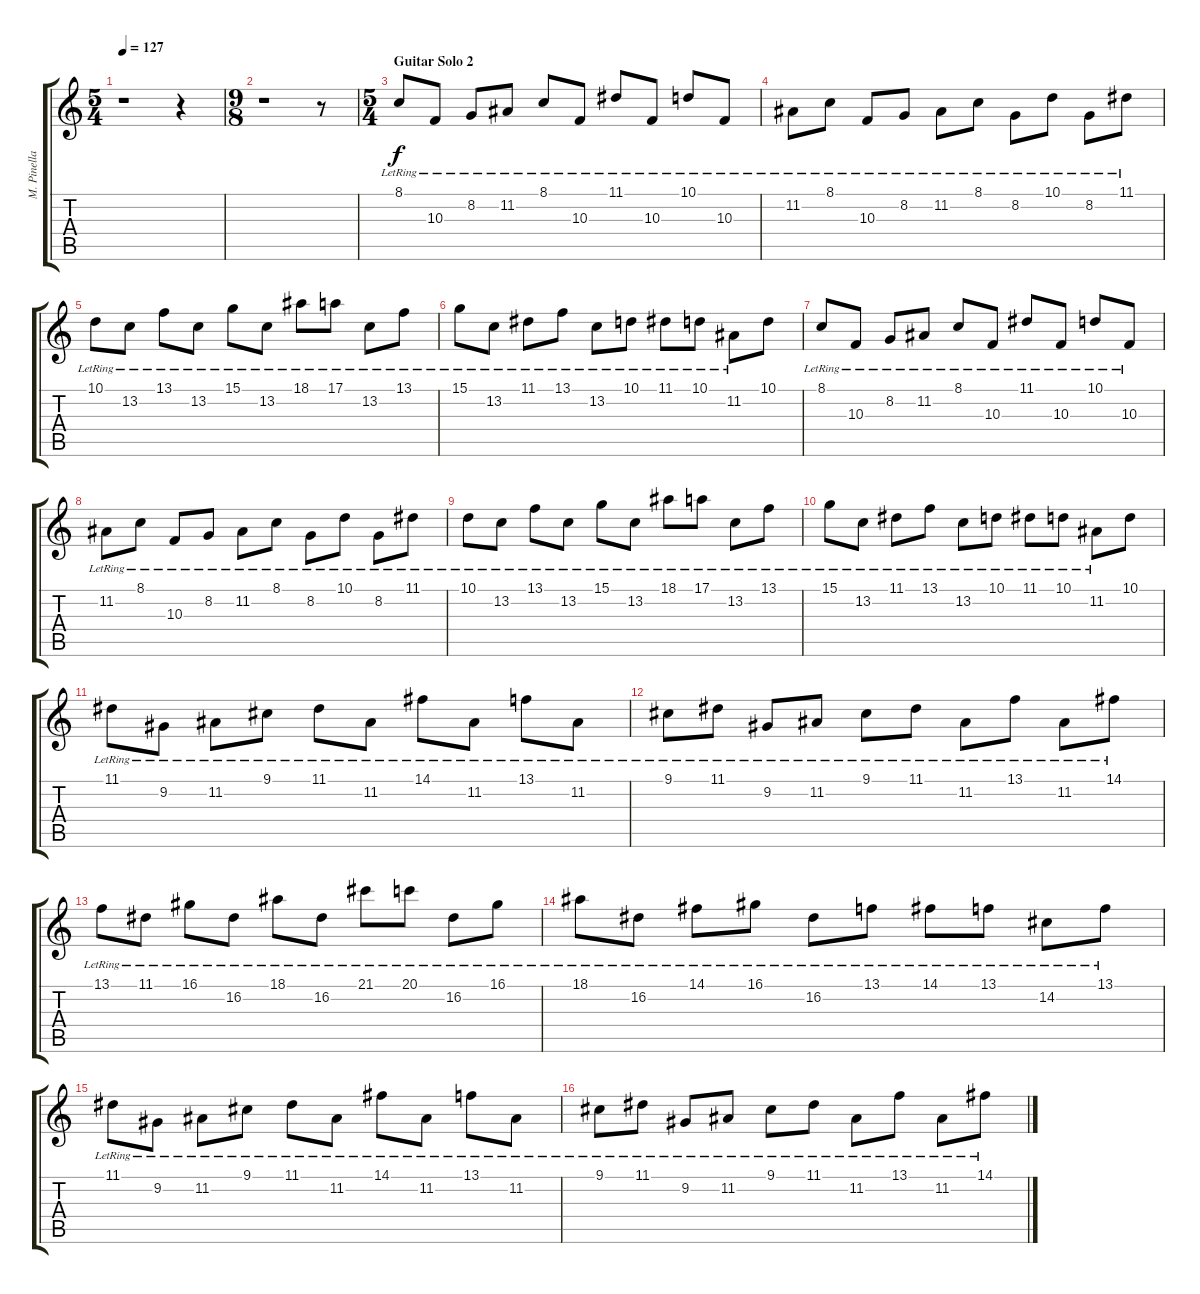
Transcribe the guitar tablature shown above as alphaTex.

\track ("M. Pinella [New Age Pad]" "M. Pinella") {instrument pad1newage}
\staff {score tabs}
\tuning (E4 B3 G3 D3 A2 E2) {hide}
\ts (5 4)
\tempo 127
\clef g2
\ks c
r.1{dy f} r.4 |
\ts (9 8)
r.1 r.8 |
\ts (5 4)
\section ("" "Guitar Solo 2")
8.1{lr}.8 10.3{lr}.8 8.2{lr}.8 11.2{lr}.8 8.1{lr}.8 10.3{lr}.8 11.1{lr}.8 10.3{lr}.8 10.1{lr}.8 10.3{lr}.8 |
11.2{lr}.8 8.1{lr}.8 10.3{lr}.8 8.2{lr}.8 11.2{lr}.8 8.1{lr}.8 8.2{lr}.8 10.1{lr}.8 8.2{lr}.8 11.1{lr}.8 |
10.1{lr}.8 13.2{lr}.8 13.1{lr}.8 13.2{lr}.8 15.1{lr}.8 13.2{lr}.8 18.1{lr}.8 17.1{lr}.8 13.2{lr}.8 13.1{lr}.8 |
15.1{lr}.8 13.2{lr}.8 11.1{lr}.8 13.1{lr}.8 13.2{lr}.8 10.1{lr}.8 11.1{lr}.8 10.1{lr}.8 11.2{lr}.8 10.1.8 |
8.1{lr}.8 10.3{lr}.8 8.2{lr}.8 11.2{lr}.8 8.1{lr}.8 10.3{lr}.8 11.1{lr}.8 10.3{lr}.8 10.1{lr}.8 10.3{lr}.8 |
11.2{lr}.8 8.1{lr}.8 10.3{lr}.8 8.2{lr}.8 11.2{lr}.8 8.1{lr}.8 8.2{lr}.8 10.1{lr}.8 8.2{lr}.8 11.1{lr}.8 |
10.1{lr}.8 13.2{lr}.8 13.1{lr}.8 13.2{lr}.8 15.1{lr}.8 13.2{lr}.8 18.1{lr}.8 17.1{lr}.8 13.2{lr}.8 13.1{lr}.8 |
15.1{lr}.8 13.2{lr}.8 11.1{lr}.8 13.1{lr}.8 13.2{lr}.8 10.1{lr}.8 11.1{lr}.8 10.1{lr}.8 11.2{lr}.8 10.1.8 |
11.1{lr}.8 9.2{lr}.8 11.2{lr}.8 9.1{lr}.8 11.1{lr}.8 11.2{lr}.8 14.1{lr}.8 11.2{lr}.8 13.1{lr}.8 11.2{lr}.8 |
9.1{lr}.8 11.1{lr}.8 9.2{lr}.8 11.2{lr}.8 9.1{lr}.8 11.1{lr}.8 11.2{lr}.8 13.1{lr}.8 11.2{lr}.8 14.1{lr}.8 |
13.1{lr}.8 11.1{lr}.8 16.1{lr}.8 16.2{lr}.8 18.1{lr}.8 16.2{lr}.8 21.1{lr}.8 20.1{lr}.8 16.2{lr}.8 16.1{lr}.8 |
18.1{lr}.8 16.2{lr}.8 14.1{lr}.8 16.1{lr}.8 16.2{lr}.8 13.1{lr}.8 14.1{lr}.8 13.1{lr}.8 14.2{lr}.8 13.1{lr}.8 |
11.1{lr}.8 9.2{lr}.8 11.2{lr}.8 9.1{lr}.8 11.1{lr}.8 11.2{lr}.8 14.1{lr}.8 11.2{lr}.8 13.1{lr}.8 11.2{lr}.8 |
9.1{lr}.8 11.1{lr}.8 9.2{lr}.8 11.2{lr}.8 9.1{lr}.8 11.1{lr}.8 11.2{lr}.8 13.1{lr}.8 11.2{lr}.8 14.1{lr}.8
